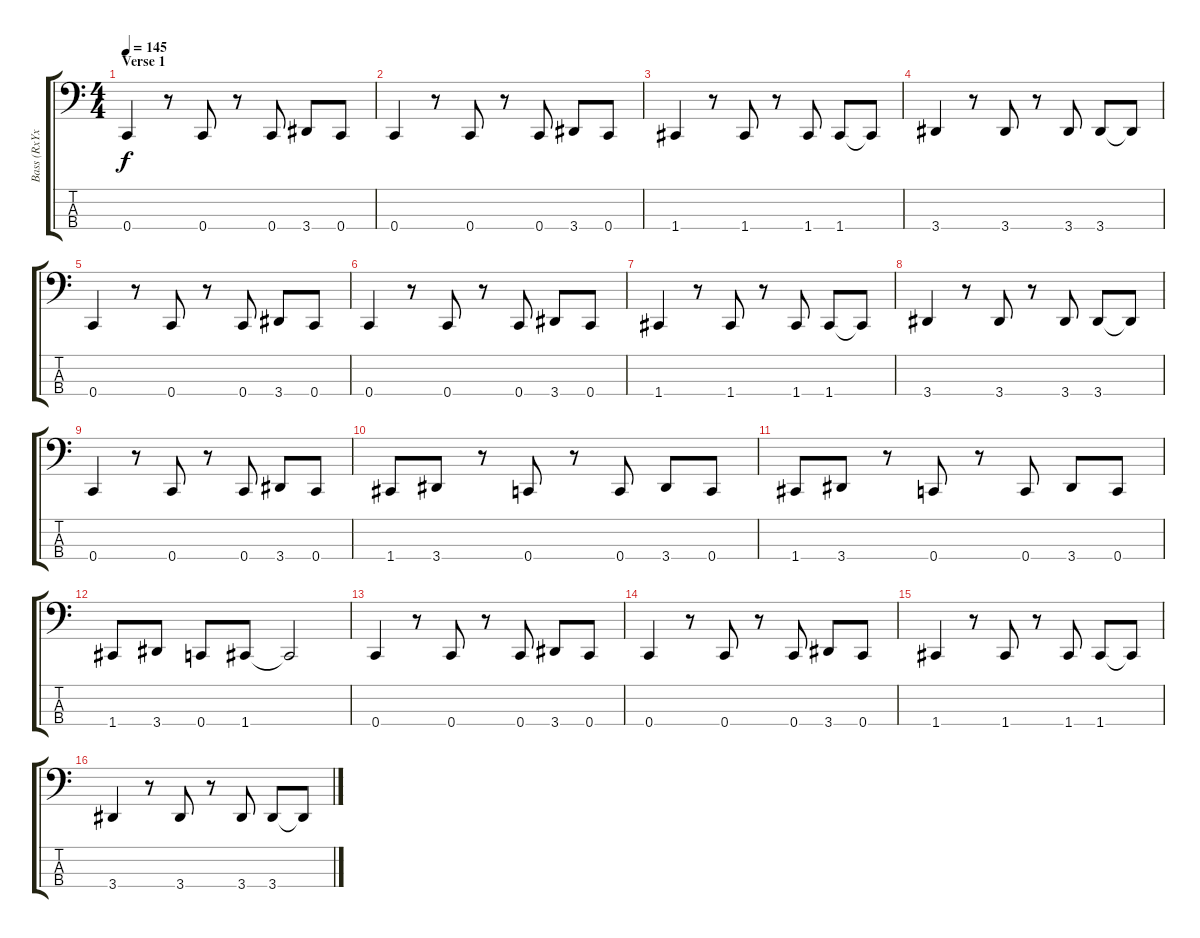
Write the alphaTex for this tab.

\track ("Bass (RxYxo)" "Bass (RxYx") {instrument electricbassfinger}
\staff {score tabs}
\tuning (F2 C2 G1 C1) {hide}
\ts (4 4)
\section ("" "Verse 1")
\tempo 145
\clef f4
\ks c
0.4.4{dy f} r.8 0.4.8 r.8 0.4.8 3.4.8 0.4.8 |
0.4.4 r.8 0.4.8 r.8 0.4.8 3.4.8 0.4.8 |
1.4.4 r.8 1.4.8 r.8 1.4.8 1.4.8 1.4{t}.8 |
3.4.4 r.8 3.4.8 r.8 3.4.8 3.4.8 3.4{t}.8 |
0.4.4 r.8 0.4.8 r.8 0.4.8 3.4.8 0.4.8 |
0.4.4 r.8 0.4.8 r.8 0.4.8 3.4.8 0.4.8 |
1.4.4 r.8 1.4.8 r.8 1.4.8 1.4.8 1.4{t}.8 |
3.4.4 r.8 3.4.8 r.8 3.4.8 3.4.8 3.4{t}.8 |
0.4.4 r.8 0.4.8 r.8 0.4.8 3.4.8 0.4.8 |
1.4.8 3.4.8 r.8 0.4.8 r.8 0.4.8 3.4.8 0.4.8 |
1.4.8 3.4.8 r.8 0.4.8 r.8 0.4.8 3.4.8 0.4.8 |
1.4.8 3.4.8 0.4.8 1.4.8 1.4{t}.2 |
0.4.4 r.8 0.4.8 r.8 0.4.8 3.4.8 0.4.8 |
0.4.4 r.8 0.4.8 r.8 0.4.8 3.4.8 0.4.8 |
1.4.4 r.8 1.4.8 r.8 1.4.8 1.4.8 1.4{t}.8 |
3.4.4 r.8 3.4.8 r.8 3.4.8 3.4.8 3.4{t}.8
